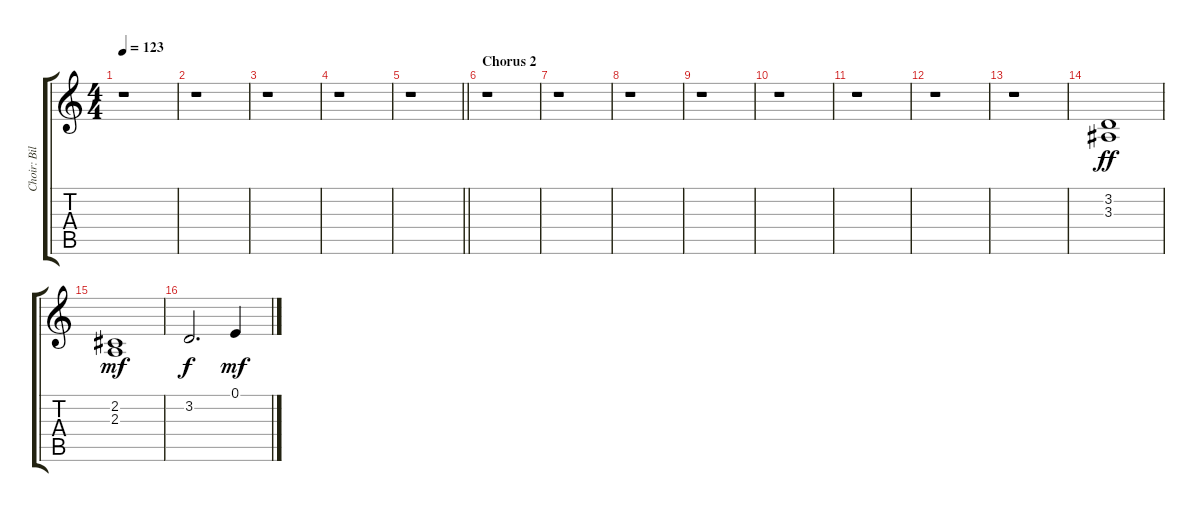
\track ("Choir: Bill Zampino" "Choir: Bil") {instrument choiraahs}
\staff {score tabs}
\tuning (E4 B3 G3 D3 A2 E2) {hide}
\ts (4 4)
\tempo 123
\clef g2
\ks c
r.1{dy f} |
r.1 |
r.1 |
r.1 |
\barLineRight lightlight
r.1 |
\section ("" "Chorus 2")
r.1 |
r.1 |
r.1 |
r.1 |
r.1 |
r.1 |
r.1 |
r.1 |
(3.2 3.3).1{dy ff} |
(2.2 2.3).1{dy mf} |
3.2.2{d dy f} 0.1.4{dy mf}
